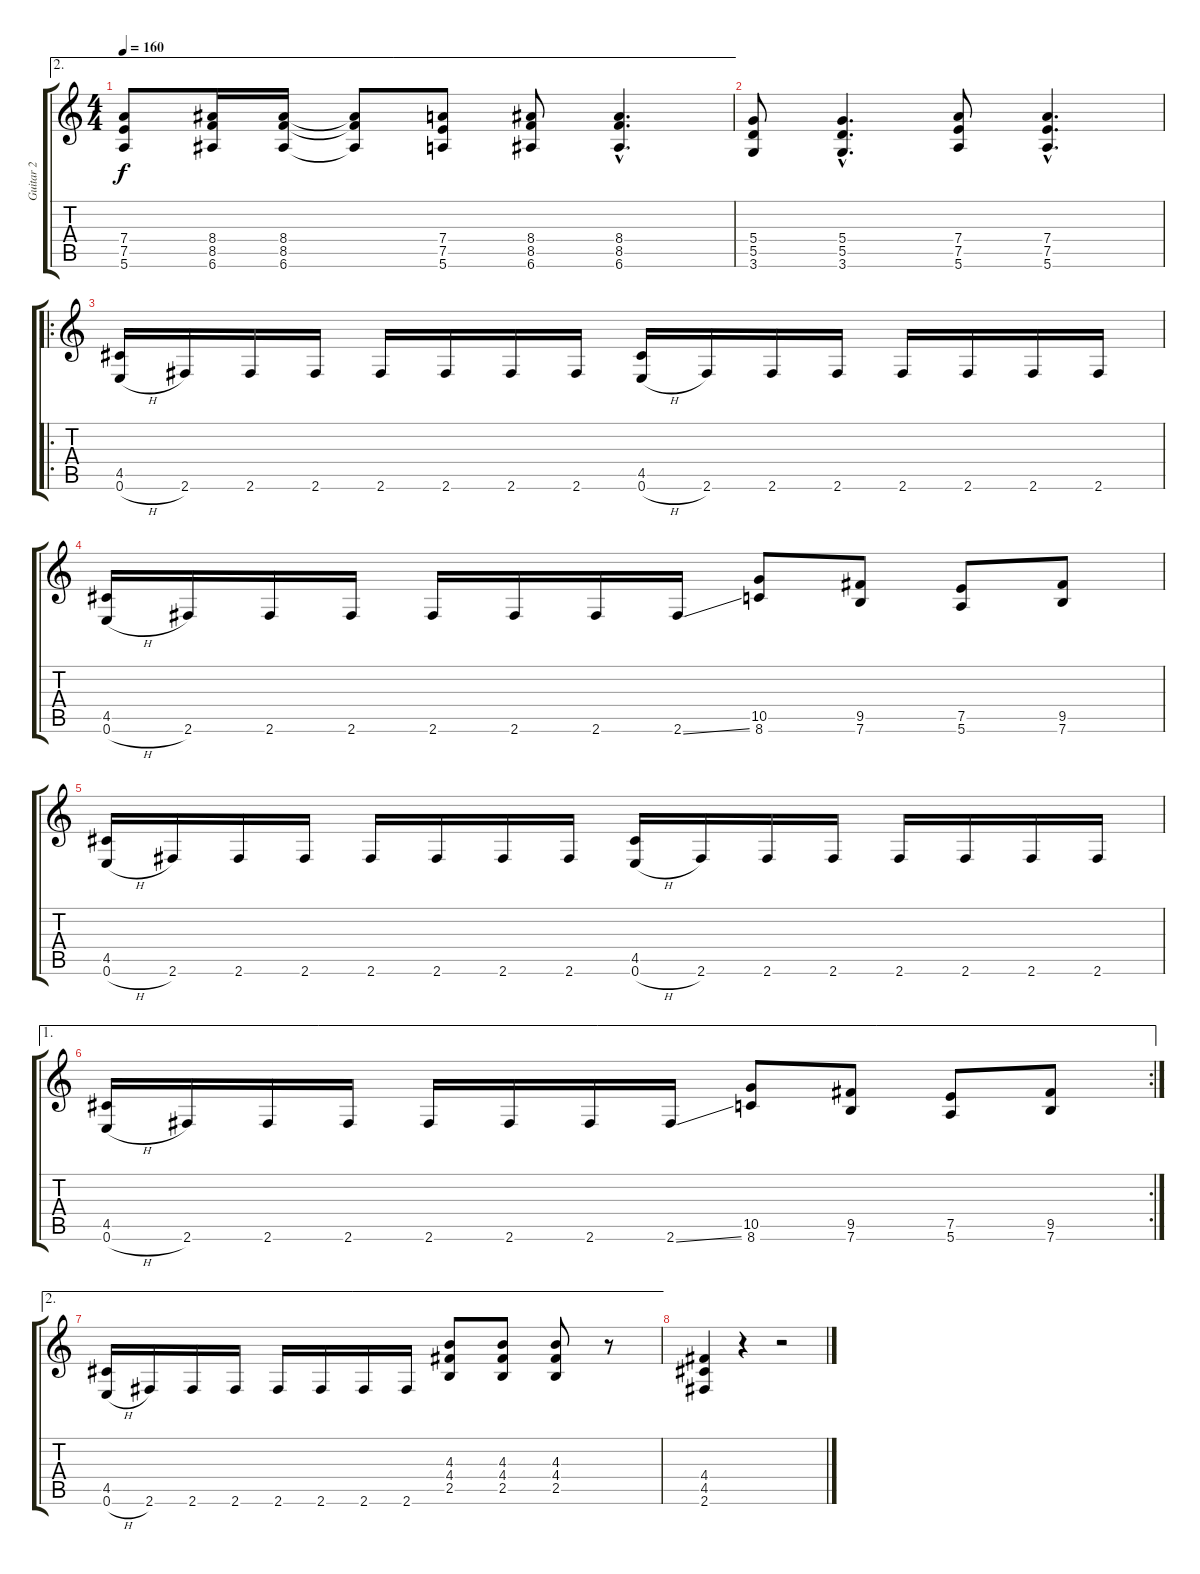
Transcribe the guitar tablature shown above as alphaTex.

\track ("Guitar 2" "Guitar 2") {instrument overdrivenguitar}
\staff {score tabs}
\tuning (E4 B3 G3 D3 A2 E2) {hide}
\ae 2
\ts (4 4)
\tempo 160
\clef g2
\ks c
(7.4 7.5 5.6).8{dy f} (8.4 8.5 6.6).16 (8.4 8.5 6.6).16 (8.4{t} 8.5{t} 6.6{t}).8 (7.4 7.5 5.6).8 (8.4 8.5 6.6).8 (8.4{hac} 8.5{hac} 6.6{hac}).4{d} |
(5.4 5.5 3.6).8 (5.4{hac} 5.5{hac} 3.6).4{d} (7.4 7.5 5.6).8 (7.4{hac} 7.5{hac} 5.6{hac}).4{d} |
\ro
(4.5 0.6{h}).16 2.6.16 2.6.16 2.6.16 2.6.16 2.6.16 2.6.16 2.6.16 (4.5 0.6{h}).16 2.6.16 2.6.16 2.6.16 2.6.16 2.6.16 2.6.16 2.6.16 |
(4.5 0.6{h}).16 2.6.16 2.6.16 2.6.16 2.6.16 2.6.16 2.6.16 2.6{ss}.16 (10.5 8.6).8 (9.5 7.6).8 (7.5 5.6).8 (9.5 7.6).8 |
(4.5 0.6{h}).16 2.6.16 2.6.16 2.6.16 2.6.16 2.6.16 2.6.16 2.6.16 (4.5 0.6{h}).16 2.6.16 2.6.16 2.6.16 2.6.16 2.6.16 2.6.16 2.6.16 |
\ae 1
\rc 2
(4.5 0.6{h}).16 2.6.16 2.6.16 2.6.16 2.6.16 2.6.16 2.6.16 2.6{ss}.16 (10.5 8.6).8 (9.5 7.6).8 (7.5 5.6).8 (9.5 7.6).8 |
\ae 2
(4.5 0.6{h}).16 2.6.16 2.6.16 2.6.16 2.6.16 2.6.16 2.6.16 2.6.16 (4.3 4.4 2.5).8 (4.3 4.4 2.5).8 (4.3 4.4 2.5).8 r.8 |
(4.4 4.5 2.6).4 r.4 r.2
